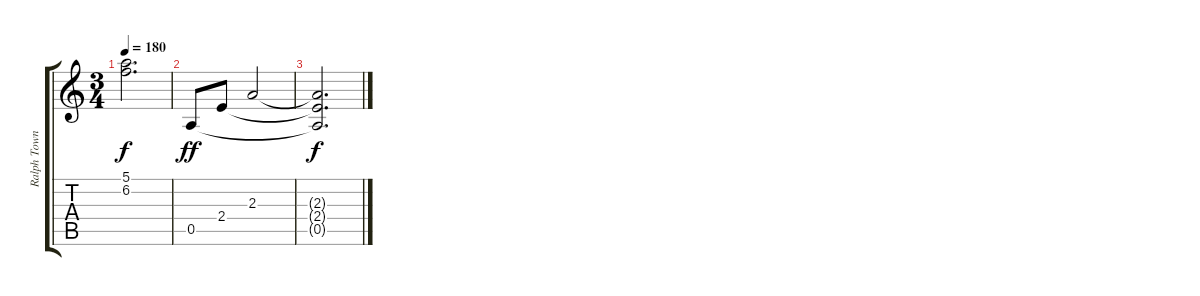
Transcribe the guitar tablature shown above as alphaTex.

\track ("Ralph Towner" "Ralph Town") {instrument acousticguitarnylon}
\staff {score tabs}
\tuning (E4 B3 G3 D3 A2 E2) {hide}
\ts (3 4)
\tempo 180
\clef g2
\ks c
(5.1{t} 6.2{t}).2{d dy f} |
0.5.8{dy ff} 2.4.8 2.3.2 |
(2.3{t} 2.4{t} 0.5{t}).2{d dy f}
